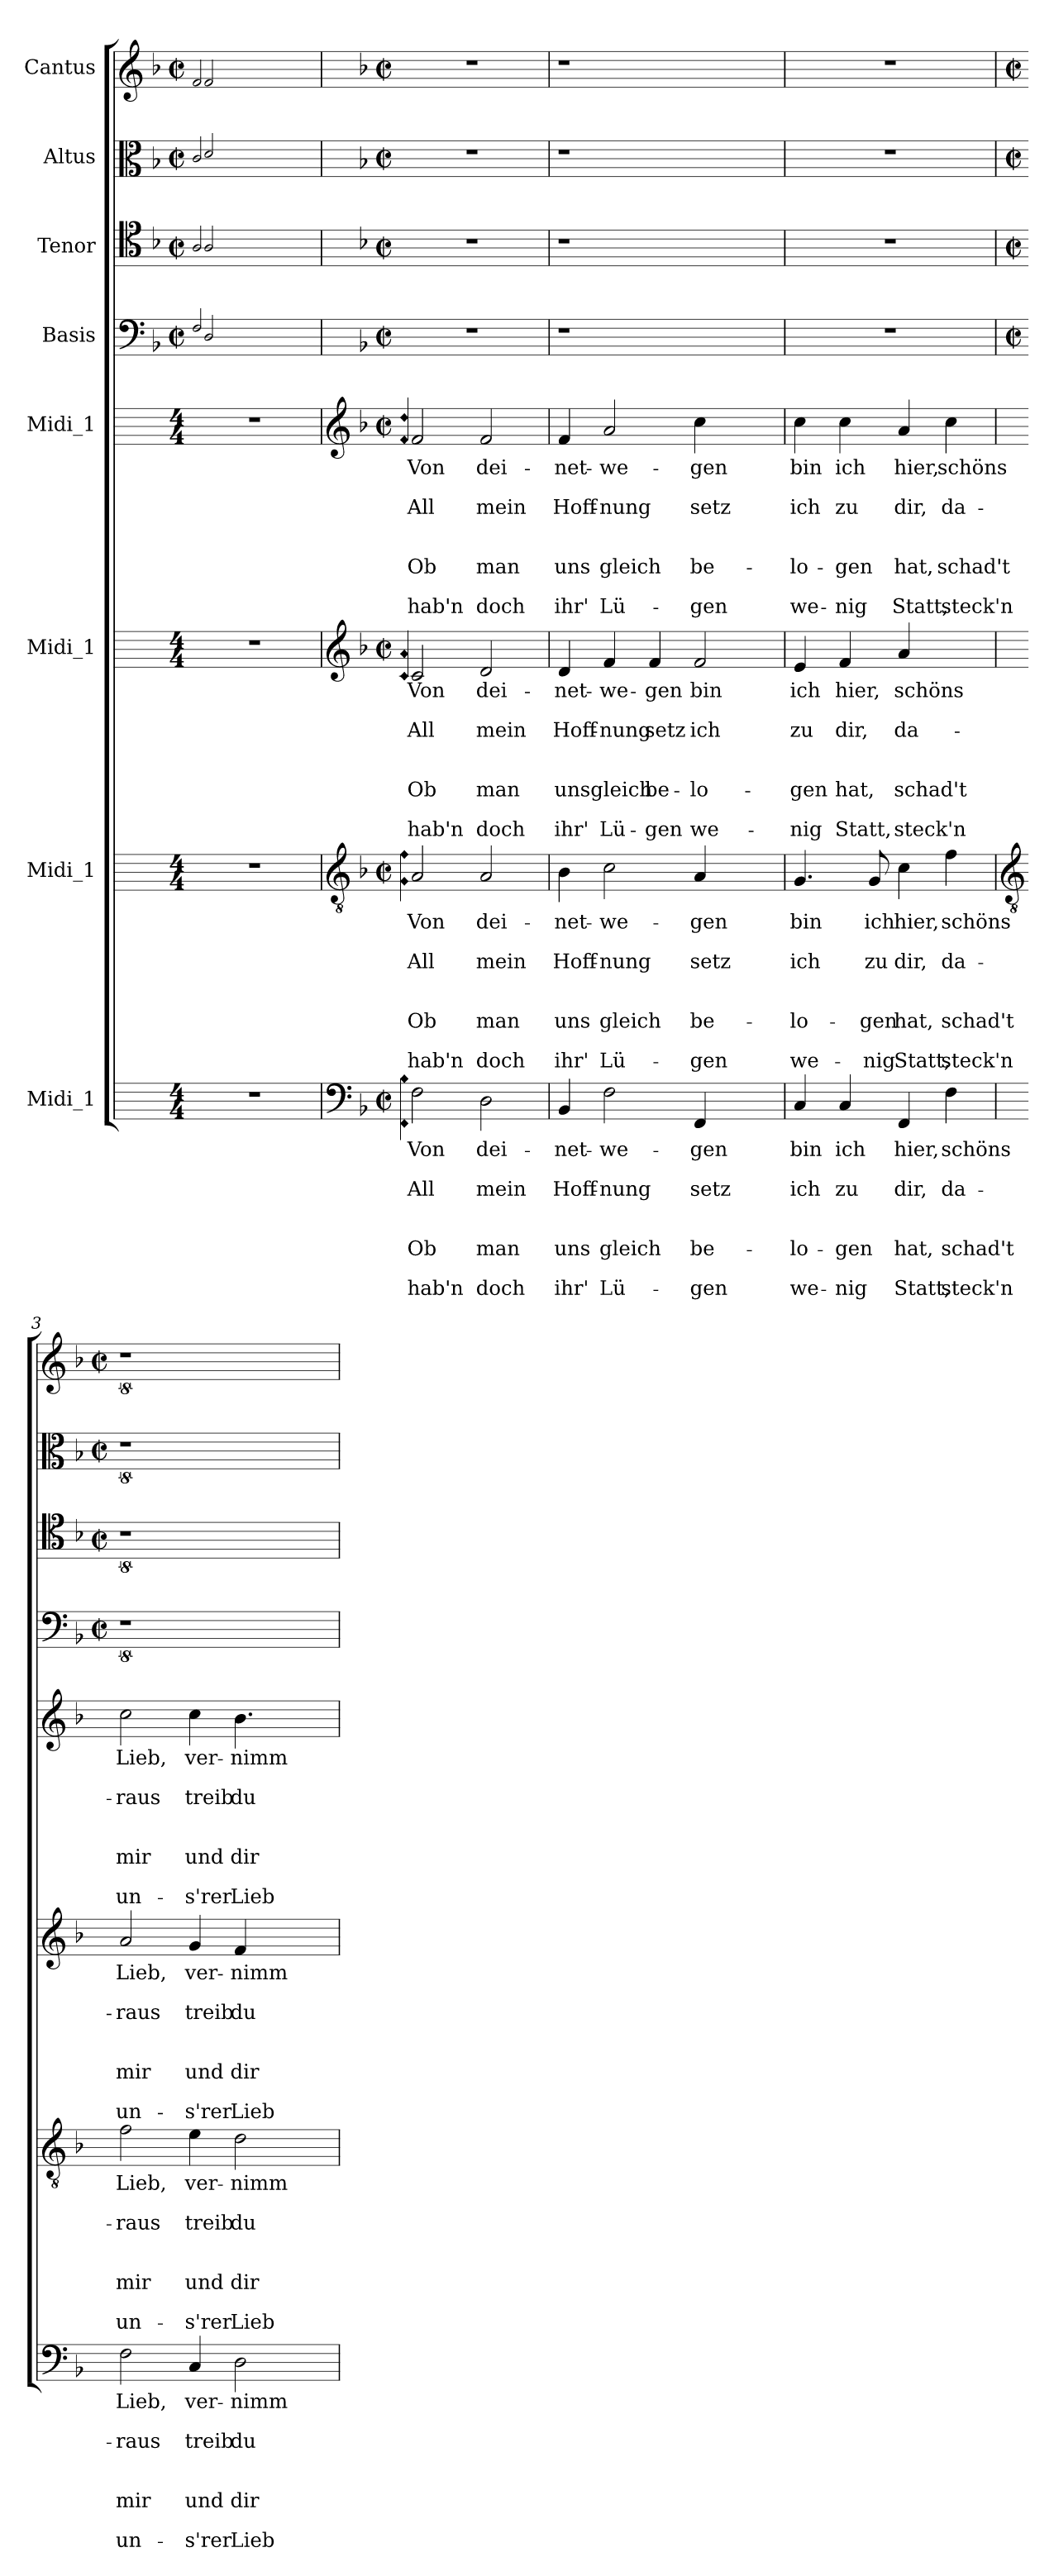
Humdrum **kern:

**kern	**text	**text	**text	**text	**text	**text	**text	**text	**kern	**text	**text	**text	**text	**text	**text	**text	**text	**kern	**text	**text	**text	**text	**text	**text	**text	**text	**kern	**text	**text	**text	**text	**text	**text	**text	**text	**kern	**kern	**kern	**kern
*part8	*part8	*part8	*part8	*part8	*part8	*part8	*part8	*part8	*part7	*part7	*part7	*part7	*part7	*part7	*part7	*part7	*part7	*part6	*part6	*part6	*part6	*part6	*part6	*part6	*part6	*part6	*part5	*part5	*part5	*part5	*part5	*part5	*part5	*part5	*part5	*part4	*part3	*part2	*part1
*staff8	*staff8	*staff8	*staff8	*staff8	*staff8	*staff8	*staff8	*staff8	*staff7	*staff7	*staff7	*staff7	*staff7	*staff7	*staff7	*staff7	*staff7	*staff6	*staff6	*staff6	*staff6	*staff6	*staff6	*staff6	*staff6	*staff6	*staff5	*staff5	*staff5	*staff5	*staff5	*staff5	*staff5	*staff5	*staff5	*staff4	*staff3	*staff2	*staff1
*I"Midi_1	*	*	*	*	*	*	*	*	*I"Midi_1	*	*	*	*	*	*	*	*	*I"Midi_1	*	*	*	*	*	*	*	*	*I"Midi_1	*	*	*	*	*	*	*	*	*I"Basis	*I"Tenor	*I"Altus	*I"Cantus
*	*	*	*	*	*	*	*	*	*	*	*	*	*	*	*	*	*	*	*	*	*	*	*	*	*	*	*	*	*	*	*	*	*	*	*	*clefF4	*clefC4	*clefC3	*clefG2
*	*	*	*	*	*	*	*	*	*	*	*	*	*	*	*	*	*	*	*	*	*	*	*	*	*	*	*	*	*	*	*	*	*	*	*	*k[b-]	*k[b-]	*k[b-]	*k[b-]
*	*	*	*	*	*	*	*	*	*	*	*	*	*	*	*	*	*	*	*	*	*	*	*	*	*	*	*	*	*	*	*	*	*	*	*	*F:	*F:	*F:	*F:
*M4/4	*	*	*	*	*	*	*	*	*M4/4	*	*	*	*	*	*	*	*	*M4/4	*	*	*	*	*	*	*	*	*M4/4	*	*	*	*	*	*	*	*	*M2/2	*M2/2	*M2/2	*M2/2
*	*	*	*	*	*	*	*	*	*	*	*	*	*	*	*	*	*	*	*	*	*	*	*	*	*	*	*	*	*	*	*	*	*	*	*	*met(c|)	*met(c|)	*met(c|)	*met(c|)
=	=	=	=	=	=	=	=	=	=	=	=	=	=	=	=	=	=	=	=	=	=	=	=	=	=	=	=	=	=	=	=	=	=	=	=	=	=	=	=
.	.	.	.	.	.	.	.	.	.	.	.	.	.	.	.	.	.	.	.	.	.	.	.	.	.	.	.	.	.	.	.	.	.	.	.	2qqF	2qqA/	2qqc/	2qqf
.	.	.	.	.	.	.	.	.	.	.	.	.	.	.	.	.	.	.	.	.	.	.	.	.	.	.	.	.	.	.	.	.	.	.	.	2qqD/	2qqA/	2qqd	2qqf
1r	.	.	.	.	.	.	.	.	1r	.	.	.	.	.	.	.	.	1r	.	.	.	.	.	.	.	.	1r	.	.	.	.	.	.	.	.	1ryy	1ryy	1ryy	1ryy
!!LO:LB:g=z
=1	=1	=1	=1	=1	=1	=1	=1	=1	=1	=1	=1	=1	=1	=1	=1	=1	=1	=1	=1	=1	=1	=1	=1	=1	=1	=1	=1	=1	=1	=1	=1	=1	=1	=1	=1	=1	=1	=1	=1
*clefF4	*	*	*	*	*	*	*	*	*clefGv2	*	*	*	*	*	*	*	*	*clefG2	*	*	*	*	*	*	*	*	*clefG2	*	*	*	*	*	*	*	*	*	*	*	*
*k[b-]	*	*	*	*	*	*	*	*	*k[b-]	*	*	*	*	*	*	*	*	*k[b-]	*	*	*	*	*	*	*	*	*k[b-]	*	*	*	*	*	*	*	*	*	*	*	*
*F:	*	*	*	*	*	*	*	*	*F:	*	*	*	*	*	*	*	*	*F:	*	*	*	*	*	*	*	*	*F:	*	*	*	*	*	*	*	*	*	*	*	*
*M2/2	*	*	*	*	*	*	*	*	*M2/2	*	*	*	*	*	*	*	*	*M2/2	*	*	*	*	*	*	*	*	*M2/2	*	*	*	*	*	*	*	*	*M2/2	*M2/2	*M2/2	*M2/2
*met(c|)	*	*	*	*	*	*	*	*	*met(c|)	*	*	*	*	*	*	*	*	*met(c|)	*	*	*	*	*	*	*	*	*met(c|)	*	*	*	*	*	*	*	*	*met(c|)	*met(c|)	*met(c|)	*met(c|)
!	!	!	!	!	!	!	!	!	!	!	!	!	!	!	!	!	!	!	!	!	!	!	!	!	!	!	!LO:N:n=1:head=diamond	!	!	!	!	!	!	!	!	!	!	!	!
!	!	!	!	!	!	!	!	!	!	!	!	!	!	!	!	!	!	!LO:N:n=1:head=diamond	!	!	!	!	!	!	!	!	!LO:N:n=2:head=diamond	!	!	!	!	!	!	!	!	!	!	!	!
!	!	!	!	!	!	!	!	!	!LO:N:n=1:head=diamond	!	!	!	!	!	!	!	!	!LO:N:n=2:head=diamond	!	!	!	!	!	!	!	!	!	!	!	!	!	!	!	!	!	!	!	!	!
!LO:N:n=1:head=diamond	!	!	!	!	!	!	!	!	!LO:N:n=2:head=diamond	!	!	!	!	!	!	!	!	!	!	!	!	!	!	!	!	!	!	!	!	!	!	!	!	!	!	!	!	!	!
!LO:N:n=2:head=diamond	!	!	!	!	!	!	!	!	!	!	!	!	!	!	!	!	!	!	!	!	!	!	!	!	!	!	!	!	!	!	!	!	!	!	!	!	!	!	!
4qqFF 4qqB-	.	.	.	.	.	.	.	.	4qqG 4qqf	.	.	.	.	.	.	.	.	4qqc 4qqa	.	.	.	.	.	.	.	.	4qqf 4qqdd	.	.	.	.	.	.	.	.	.	.	.	.
!	!LO:LY:b	!	!LO:LY:b	!	!	!LO:LY:b	!	!LO:LY:b	!	!LO:LY:b	!	!LO:LY:b	!	!	!LO:LY:b	!	!LO:LY:b	!	!LO:LY:b	!	!LO:LY:b	!	!	!LO:LY:b	!	!LO:LY:b	!	!LO:LY:b	!LO:LY:b	!LO:LY:b	!	!	!LO:LY:b	!LO:LY:b	!LO:LY:b	!	!	!	!
2F	Von	.	All	.	.	Ob	.	hab'n	2A/	Von	.	All	.	.	Ob	.	hab'n	2c/	Von	.	All	.	.	Ob	.	hab'n	2f	Von	.	All	.	.	Ob	.	hab'n	1r	1r	1r	1r
!	!LO:LY:b	!	!LO:LY:b	!	!	!LO:LY:b	!	!LO:LY:b	!	!LO:LY:b	!	!LO:LY:b	!	!	!LO:LY:b	!	!LO:LY:b	!	!LO:LY:b	!	!LO:LY:b	!	!	!LO:LY:b	!	!LO:LY:b	!	!LO:LY:b	!	!LO:LY:b	!	!	!LO:LY:b	!	!LO:LY:b	!	!	!	!
2D	dei-	.	-mein	.	.	man	.	doch	2A/	dei-	.	-mein	.	.	man	.	doch	2d	dei-	.	-mein	.	.	man	.	doch	2f	dei-	.	-mein	.	.	man	.	doch	.	.	.	.
=2	=2	=2	=2	=2	=2	=2	=2	=2	=2	=2	=2	=2	=2	=2	=2	=2	=2	=2	=2	=2	=2	=2	=2	=2	=2	=2	=2	=2	=2	=2	=2	=2	=2	=2	=2	=2	=2	=2	=2
!	!LO:LY:b	!	!LO:LY:b	!	!	!LO:LY:b	!	!LO:LY:b	!	!LO:LY:b	!	!LO:LY:b	!	!	!LO:LY:b	!	!LO:LY:b	!	!LO:LY:b	!	!LO:LY:b	!	!	!LO:LY:b	!	!LO:LY:b	!	!LO:LY:b	!	!LO:LY:b	!	!	!LO:LY:b	!	!LO:LY:b	!	!	!	!
4BB-	net-	.	-Hoff-	.	.	-uns	.	ihr'	4B-	net-	.	-Hoff-	.	.	-uns	.	ihr'	4d	net-	.	-Hoff-	.	.	-uns	.	ihr'	4f	net-	.	-Hoff-	.	.	-uns	.	ihr'	1r	1r	1r	1r
!	!LO:LY:b	!	!LO:LY:b	!	!	!LO:LY:b	!	!LO:LY:b	!	!LO:LY:b	!	!LO:LY:b	!	!	!LO:LY:b	!	!LO:LY:b	!	!LO:LY:b	!	!LO:LY:b	!	!	!LO:LY:b	!	!LO:LY:b	!	!LO:LY:b	!	!LO:LY:b	!	!	!LO:LY:b	!	!LO:LY:b	!	!	!	!
2F	we-	.	-nung	.	.	gleich	.	Lü-	2c	we-	.	-nung	.	.	gleich	.	Lü-	4f	we-	.	-nung	.	.	gleich	.	Lü-	2a	we-	.	-nung	.	.	gleich	.	Lü-	.	.	.	.
!	!	!	!	!	!	!	!	!	!	!	!	!	!	!	!	!	!	!	!LO:LY:b	!	!LO:LY:b	!	!	!LO:LY:b	!	!LO:LY:b	!	!	!	!	!	!	!	!	!	!	!	!	!
.	.	.	.	.	.	.	.	.	.	.	.	.	.	.	.	.	.	4f	-gen	.	setz	.	.	be-	.	-gen	.	.	.	.	.	.	.	.	.	.	.	.	.
!	!LO:LY:b	!	!LO:LY:b	!	!	!LO:LY:b	!	!LO:LY:b	!	!LO:LY:b	!	!LO:LY:b	!	!	!LO:LY:b	!	!LO:LY:b	!	!LO:LY:b	!	!LO:LY:b	!	!	!LO:LY:b	!	!LO:LY:b	!	!LO:LY:b	!	!LO:LY:b	!	!	!LO:LY:b	!	!LO:LY:b	!	!	!	!
4FF	-gen	.	setz	.	.	be-	.	-gen	4A	-gen	.	setz	.	.	be-	.	-gen	2f	bin	.	ich	.	.	lo-	.	-we-	4cc	-gen	.	setz	.	.	be-	.	-gen	.	.	.	.
4ryy	.	.	.	.	.	.	.	.	4ryy	.	.	.	.	.	.	.	.	.	.	.	.	.	.	.	.	.	4ryy	.	.	.	.	.	.	.	.	4ryy	4ryy	4ryy	4ryy
=2	=2	=2	=2	=2	=2	=2	=2	=2	=2	=2	=2	=2	=2	=2	=2	=2	=2	=2	=2	=2	=2	=2	=2	=2	=2	=2	=2	=2	=2	=2	=2	=2	=2	=2	=2	=2	=2	=2	=2
!	!LO:LY:b	!	!LO:LY:b	!	!	!LO:LY:b	!	!LO:LY:b	!	!LO:LY:b	!	!LO:LY:b	!	!	!LO:LY:b	!	!LO:LY:b	!	!LO:LY:b	!	!LO:LY:b	!	!	!LO:LY:b	!	!LO:LY:b	!	!LO:LY:b	!	!LO:LY:b	!	!	!LO:LY:b	!	!LO:LY:b	!	!	!	!
4C	bin	.	ich	.	.	lo-	.	-we-	4.G	bin	.	ich	.	.	lo-	.	-we-	4e	-ich	.	zu	.	.	gen	.	nig	4cc	bin	.	ich	.	.	lo-	.	-we-	1r	1r	1r	1r
!	!LO:LY:b	!	!LO:LY:b	!	!	!LO:LY:b	!	!LO:LY:b	!	!	!	!	!	!	!	!	!	!	!LO:LY:b	!	!LO:LY:b	!	!	!LO:LY:b	!	!LO:LY:b	!	!LO:LY:b	!	!LO:LY:b	!	!	!LO:LY:b	!	!LO:LY:b	!	!	!	!
4C	-ich	.	zu	.	.	gen	.	nig	.	.	.	.	.	.	.	.	.	4f	hier,	.	dir,	.	.	hat,	.	Statt,	4cc	-ich	.	zu	.	.	gen	.	nig	.	.	.	.
!	!	!	!	!	!	!	!	!	!	!LO:LY:b	!	!LO:LY:b	!	!	!LO:LY:b	!	!LO:LY:b	!	!	!	!	!	!	!	!	!	!	!	!	!	!	!	!	!	!	!	!	!	!
.	.	.	.	.	.	.	.	.	8G	-ich	.	zu	.	.	gen	.	nig	.	.	.	.	.	.	.	.	.	.	.	.	.	.	.	.	.	.	.	.	.	.
!	!LO:LY:b	!	!LO:LY:b	!	!	!LO:LY:b	!	!LO:LY:b	!	!LO:LY:b	!	!LO:LY:b	!	!	!LO:LY:b	!	!LO:LY:b	!	!LO:LY:b	!	!LO:LY:b	!	!	!LO:LY:b	!	!LO:LY:b	!	!LO:LY:b	!	!LO:LY:b	!	!	!LO:LY:b	!	!LO:LY:b	!	!	!	!
4FF	hier,	.	dir,	.	.	hat,	.	Statt,	4c	hier,	.	dir,	.	.	hat,	.	Statt,	4a	schöns	.	da-	.	.	-schad't	.	steck'n	4a	hier,	.	dir,	.	.	hat,	.	Statt,	.	.	.	.
!	!LO:LY:b	!	!LO:LY:b	!	!	!LO:LY:b	!	!LO:LY:b	!	!LO:LY:b	!	!LO:LY:b	!	!	!LO:LY:b	!	!LO:LY:b	!	!	!	!	!	!	!	!	!	!	!LO:LY:b	!	!LO:LY:b	!	!	!LO:LY:b	!	!LO:LY:b	!	!	!	!
4F	schöns	.	da-	.	.	-schad't	.	steck'n	4f	schöns	.	da-	.	.	-schad't	.	steck'n	4ryy	.	.	.	.	.	.	.	.	4cc	schöns	.	da-	.	.	-schad't	.	steck'n	.	.	.	.
!!LO:LB:g=z
=3	=3	=3	=3	=3	=3	=3	=3	=3	=3	=3	=3	=3	=3	=3	=3	=3	=3	=3	=3	=3	=3	=3	=3	=3	=3	=3	=3	=3	=3	=3	=3	=3	=3	=3	=3	=3	=3	=3	=3
*	*	*	*	*	*	*	*	*	*clefGv2	*	*	*	*	*	*	*	*	*	*	*	*	*	*	*	*	*	*	*	*	*	*	*	*	*	*	*	*	*	*
*	*	*	*	*	*	*	*	*	*	*	*	*	*	*	*	*	*	*	*	*	*	*	*	*	*	*	*	*	*	*	*	*	*	*	*	*M2/2	*M2/2	*M2/2	*M2/2
*	*	*	*	*	*	*	*	*	*	*	*	*	*	*	*	*	*	*	*	*	*	*	*	*	*	*	*	*	*	*	*	*	*	*	*	*met(c|)	*met(c|)	*met(c|)	*met(c|)
!	!LO:LY:b	!	!LO:LY:b	!	!	!LO:LY:b	!	!LO:LY:b	!	!LO:LY:b	!	!LO:LY:b	!	!	!LO:LY:b	!	!LO:LY:b	!	!LO:LY:b	!	!LO:LY:b	!	!	!LO:LY:b	!	!LO:LY:b	!	!LO:LY:b	!	!LO:LY:b	!	!	!LO:LY:b	!	!LO:LY:b	!	!	!	!
2F	Lieb,	.	raus	.	.	mir	.	un-	2f	Lieb,	.	raus	.	.	mir	.	un-	2a	Lieb,	.	raus	.	.	mir	.	un-	2cc	Lieb,	.	raus	.	.	mir	.	un-	8%9r	8%9r	8%9r	8%9r
!	!LO:LY:b	!	!LO:LY:b	!	!	!LO:LY:b	!	!LO:LY:b	!	!LO:LY:b	!	!LO:LY:b	!	!	!LO:LY:b	!	!LO:LY:b	!	!LO:LY:b	!	!LO:LY:b	!	!	!LO:LY:b	!	!LO:LY:b	!	!LO:LY:b	!	!LO:LY:b	!	!	!LO:LY:b	!	!LO:LY:b	!	!	!	!
4C	-ver-	.	-treib	.	.	und	.	s'rer	4e	-ver-	.	-treib	.	.	und	.	s'rer	4g	-ver-	.	-treib	.	.	und	.	s'rer	4cc	-ver-	.	-treib	.	.	und	.	s'rer	.	.	.	.
!	!LO:LY:b	!	!LO:LY:b	!	!	!LO:LY:b	!	!LO:LY:b	!	!LO:LY:b	!	!LO:LY:b	!	!	!LO:LY:b	!	!LO:LY:b	!	!LO:LY:b	!	!LO:LY:b	!	!	!LO:LY:b	!	!LO:LY:b	!	!LO:LY:b	!	!LO:LY:b	!	!	!LO:LY:b	!	!LO:LY:b	!	!	!	!
2D	nimm	.	du	.	.	dir	.	Lieb	2d	nimm	.	du	.	.	dir	.	Lieb	4f	nimm	.	du	.	.	dir	.	Lieb	4.b-	nimm	.	du	.	.	dir	.	Lieb	.	.	.	.
.	.	.	.	.	.	.	.	.	.	.	.	.	.	.	.	.	.	4ryy	.	.	.	.	.	.	.	.	.	.	.	.	.	.	.	.	.	.	.	.	.
.	.	.	.	.	.	.	.	.	.	.	.	.	.	.	.	.	.	.	.	.	.	.	.	.	.	.	8ryy	.	.	.	.	.	.	.	.	8ryy	8ryy	8ryy	8ryy
=	=	=	=	=	=	=	=	=	=	=	=	=	=	=	=	=	=	=	=	=	=	=	=	=	=	=	=	=	=	=	=	=	=	=	=	=	=	=	=
*-	*-	*-	*-	*-	*-	*-	*-	*-	*-	*-	*-	*-	*-	*-	*-	*-	*-	*-	*-	*-	*-	*-	*-	*-	*-	*-	*-	*-	*-	*-	*-	*-	*-	*-	*-	*-	*-	*-	*-
